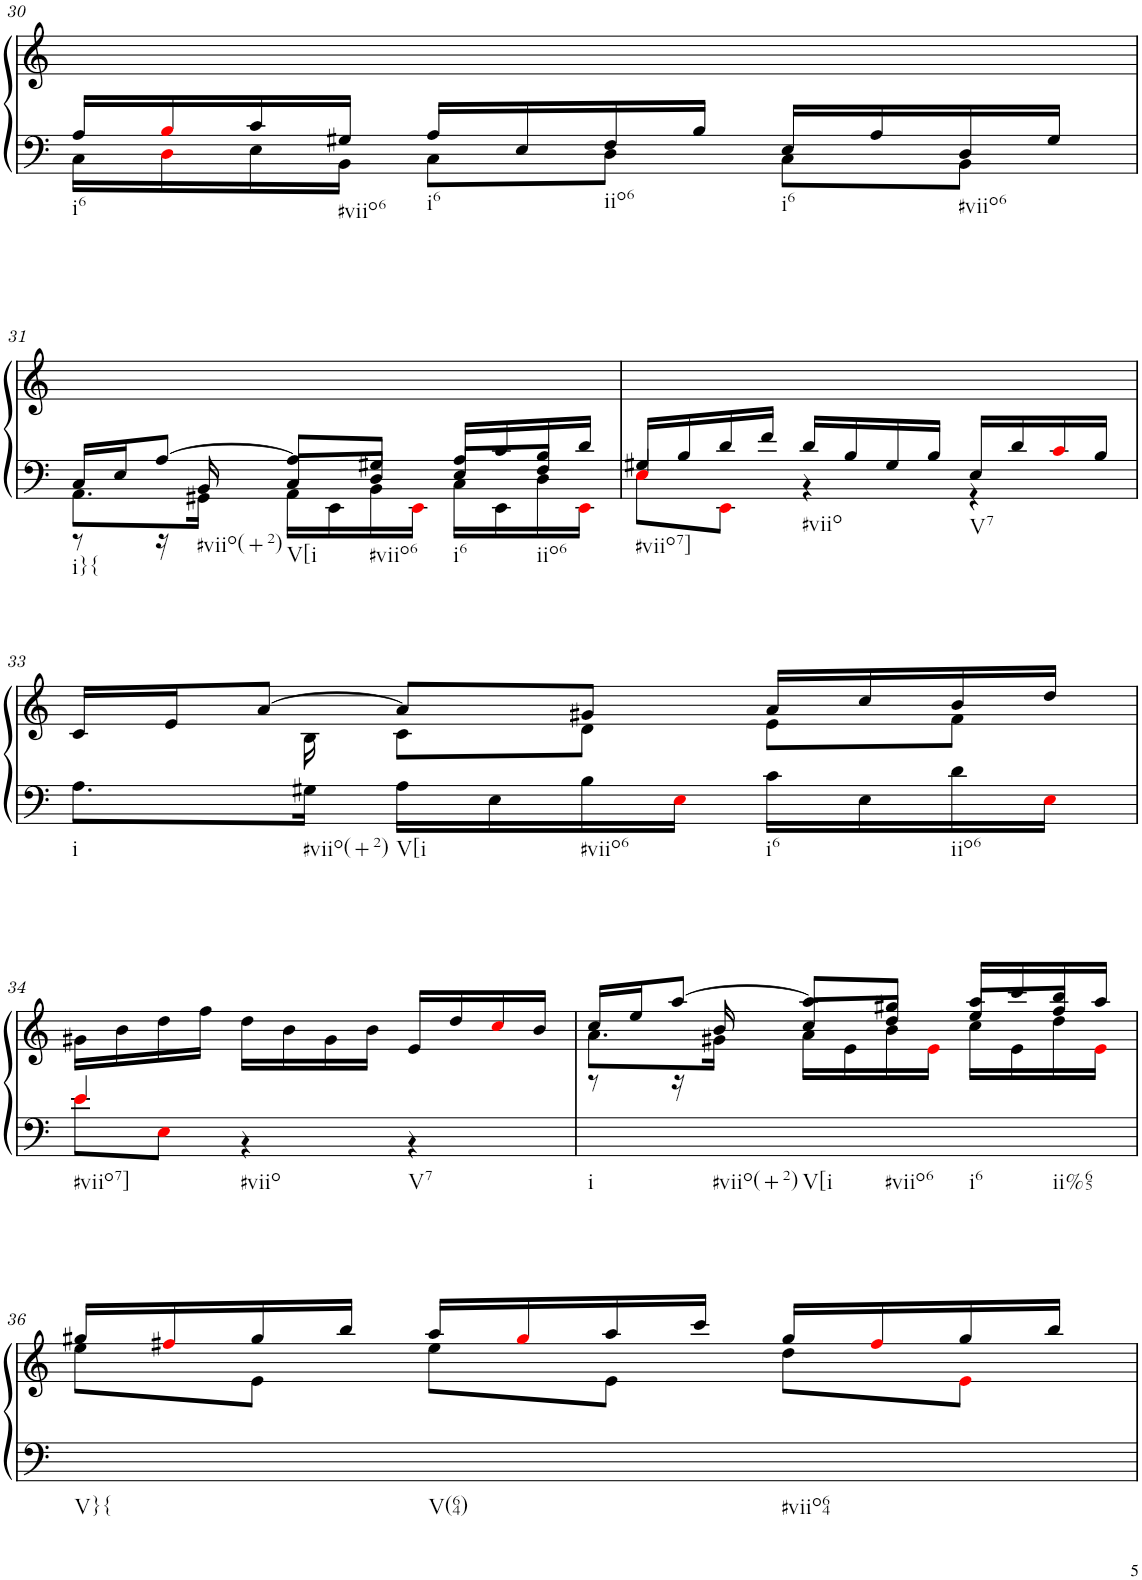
**kern	**kern
*part1	*part1
*staff2	*staff1
*I"Klavier linke Hand	*
!!LO:PB:g=z
*clefF4	*clefG2
*k[]	*k[]
*M3/4	*M3/4
=30	=30
*^	*
!LO:TX:b:t=i6	!	!
16A/LL	16C\LL	2.ryy
16Bi/	16Di\	.
16c/	16E\	.
!LO:TX:b:t=#viio6	!	!
16G#X/JJ	16BB\JJ	.
!LO:TX:b:t=i6	!	!
16A/LL	8C\L	.
16E/	.	.
!LO:TX:b:t=iio6	!	!
16F/	8D\J	.
16B/JJ	.	.
!LO:TX:b:t=i6	!	!
16E/LL	8C\L	.
16A/	.	.
!LO:TX:b:t=#viio6	!	!
16D/	8BB\J	.
16G#/JJ	.	.
!!LO:LB:g=z
=31	=31	=31
*	*^	*
!LO:TX:b:t=i}{	!	!	!
16C/LL	8.AA\L	8r	2.ryy
16E/J	.	.	.
!LO:TX:b:t=#viio(+2)	!	!	!
[8A/J	.	16r	.
.	16GG#X\Jk	16BB/	.
!LO:TX:b:t=V[i	!	!	!
8A/L]	16AA\LL	8C/L	.
.	16EE\	.	.
!LO:TX:b:t=#viio6	!	!	!
8G#X/J	16BB\	8D/J	.
.	16EEi\JJ	.	.
!LO:TX:b:t=i6	!	!	!
16A/LL	16C\LL	8E/L	.
16c/	16EE\	.	.
!LO:TX:b:t=iio6	!	!	!
16B/	16D\	8F/J	.
16d/JJ	16EEi\JJ	.	.
=32	=32	=32	=32
!LO:TX:b:t=#viio7]	!	!	!
16G#X/LL	8Ei\L	4Ei/	2.ryy
16B/	.	.	.
16d/	8EEi\J	.	.
16f/JJ	.	.	.
!LO:TX:b:t=#viio	!	!	!
16d/LL	4r	2ryy	.
16B/	.	.	.
16G#/	.	.	.
16B/JJ	.	.	.
!LO:TX:b:t=V7	!	!	!
16E/LL	4r	.	.
16d/	.	.	.
16ci/	.	.	.
16B/JJ	.	.	.
*	*v	*v	*
!!LO:LB:g=z
=33	=33	=33
*	*	*^
!LO:TX:b:t=i	!	!	!
!LO:TX:b:t=#viio(+2)	!	!	!
!LO:TX:b:t=V[i	!	!	!
!LO:TX:b:t=#viio6	!	!	!
!LO:TX:b:t=i6	!	!	!
!LO:TX:b:t=iio6	!	!	!
2.ryy	8.A\L	16c/LL	8.ryy
.	.	16e/J	.
.	.	[8a/J	.
.	16G#X\Jk	.	16B\
.	16A\LL	8a/L]	8c\L
.	16E\	.	.
.	16B\	8g#X/J	8d\J
.	16Ei\JJ	.	.
.	16c\LL	16a/LL	8e\L
.	16E\	16cc/	.
.	16d\	16b/	8f\J
.	16Ei\JJ	16dd/JJ	.
*	*	*v	*v
!!LO:LB:g=z
=34	=34	=34
!LO:TX:b:t=#viio7]	!	!
4ei/	8ei\L	16g#X\LL
.	.	16b\
.	8Ei\J	16dd\
.	.	16ff\JJ
!LO:TX:b:t=#viio	!	!
!LO:TX:b:t=V7	!	!
2ryy	4r	16dd\LL
.	.	16b\
.	.	16g#\
.	.	16b\JJ
.	4r	16e/LL
.	.	16dd/
.	.	16cci/
.	.	16b/JJ
*v	*v	*
=35	=35
*	*^
*	*	*^
!LO:TX:b:t=i	!	!	!
!LO:TX:b:t=#viio(+2)	!	!	!
!LO:TX:b:t=V[i	!	!	!
!LO:TX:b:t=#viio6	!	!	!
!LO:TX:b:t=i6	!	!	!
!LO:TX:b:t=ii%65	!	!	!
2.ryy	16cc/LL	8.a\L	8r
.	16ee/J	.	.
.	[8aa/J	.	16r
.	.	16g#X\Jk	16b/
.	8aa/L]	16a\LL	8cc/L
.	.	16e\	.
.	8gg#X/J	16b\	8dd/J
.	.	16ei\JJ	.
.	16aa/LL	16cc\LL	8ee/L
.	16ccc/	16e\	.
.	16bb/	16dd\	8ff/J
.	16aa/JJ	16ei\JJ	.
*	*	*v	*v
!!LO:LB:g=z
=36	=36	=36
!LO:TX:b:t=V}{	!	!
!LO:TX:b:t=V(64)	!	!
!LO:TX:b:t=#viio64	!	!
2.ryy	16gg#X/LL	8ee\L
.	16ff#Xi/	.
.	16gg#/	8e\J
.	16bb/JJ	.
.	16aa/LL	8ee\L
.	16gg#i/	.
.	16aa/	8e\J
.	16ccc/JJ	.
.	16gg#/LL	8dd\L
.	16ff#i/	.
.	16gg#/	8ei\J
.	16bb/JJ	.
*	*v	*v
=	=
*-	*-
